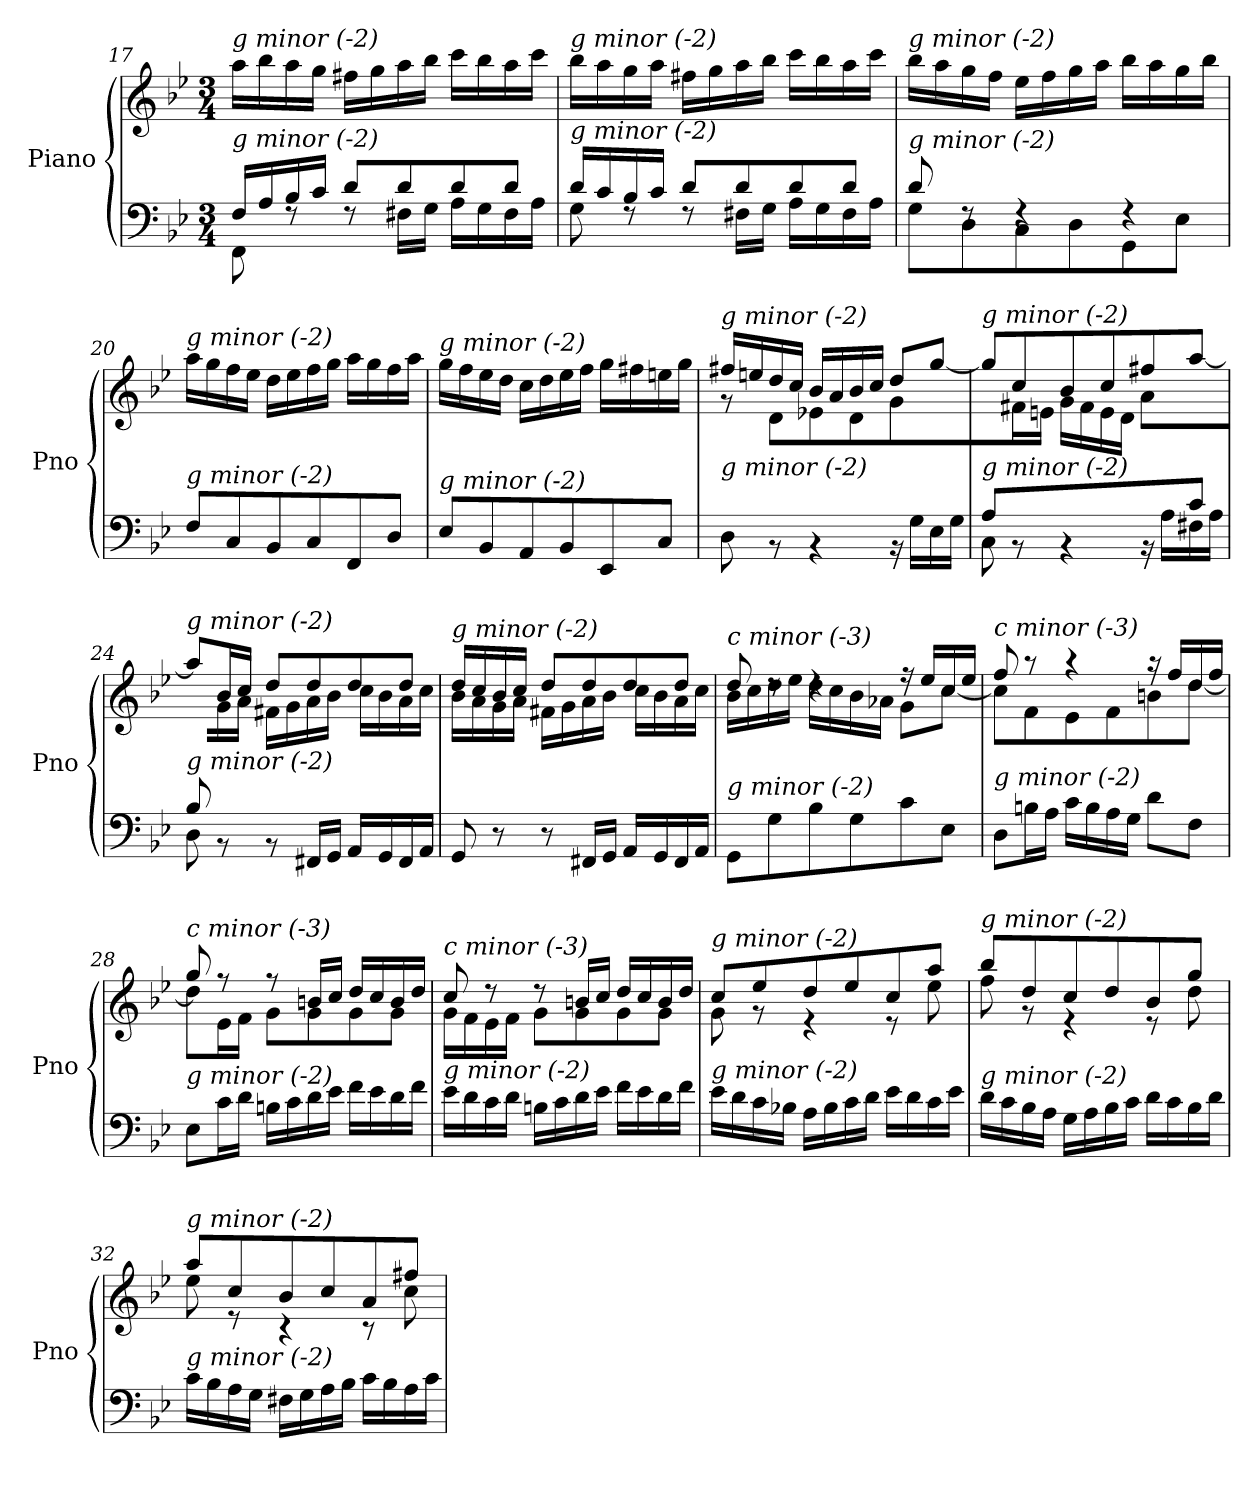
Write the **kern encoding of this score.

**kern	**kern
*part1	*part1
*staff2	*staff1
*I"Piano	*
*I'Pno	*
!!LO:LB:g=z
*clefF4	*clefG2
*k[b-e-]	*k[b-e-]
*M3/4	*M3/4
=17	=17
*^	*
!	!	!LO:TX:i:t=g minor (-2)
!LO:TX:i:t=g minor (-2)	!	!
16F/LL	8FF\	16aa\LL
16A/	.	16bb-\
16B-/	8rF	16aa\
16c/JJ	.	16gg\JJ
8d/L	8rF	16ff#X\LL
.	.	16gg\
8d/	16F#X\LL	16aa\
.	16G\JJ	16bb-\JJ
8d/	16A\LL	16ccc\LL
.	16G\	16bb-\
8d/J	16F#\	16aa\
.	16A\JJ	16ccc\JJ
=18	=18	=18
!	!	!LO:TX:i:t=g minor (-2)
!LO:TX:i:t=g minor (-2)	!	!
16d/LL	8G\	16bb-\LL
16c/	.	16aa\
16B-/	8rF	16gg\
16c/JJ	.	16aa\JJ
8d/L	8rF	16ff#X\LL
.	.	16gg\
8d/	16F#X\LL	16aa\
.	16G\JJ	16bb-\JJ
8d/	16A\LL	16ccc\LL
.	16G\	16bb-\
8d/J	16F#\	16aa\
.	16A\JJ	16ccc\JJ
=19	=19	=19
!	!	!LO:TX:i:t=g minor (-2)
!LO:TX:i:t=g minor (-2)	!	!
8d/	8G\L	16bb-\LL
.	.	16aa\
8rF	8D\	16gg\
.	.	16ff\JJ
4rF	8C\	16ee-\LL
.	.	16ff\
.	8D\	16gg\
.	.	16aa\JJ
4rF	8GG\	16bb-\LL
.	.	16aa\
.	8E-\J	16gg\
.	.	16bb-\JJ
*v	*v	*
!!LO:PB:g=z
=20	=20
!	!LO:TX:i:t=g minor (-2)
!LO:TX:i:t=g minor (-2)	!
8F/L	16aa\LL
.	16gg\
8C/	16ff\
.	16ee-\JJ
8BB-/	16dd\LL
.	16ee-\
8C/	16ff\
.	16gg\JJ
8FF/	16aa\LL
.	16gg\
8D/J	16ff\
.	16aa\JJ
!!LO:LB:g=z
=21	=21
!	!LO:TX:i:t=g minor (-2)
!LO:TX:i:t=g minor (-2)	!
8E-/L	16gg\LL
.	16ff\
8BB-/	16ee-\
.	16dd\JJ
8AA/	16cc\LL
.	16dd\
8BB-/	16ee-\
.	16ff\JJ
8EE-/	16gg\LL
.	16ff#X\
8C/J	16een\
.	16gg\JJ
=22	=22
*^	*^
!	!	!LO:TX:i:t=g minor (-2)	!
!LO:TX:i:t=g minor (-2)	!	!	!
2ryy	8D\	16ff#X/LL	8rg
.	.	16een/	.
.	8rBB	16dd/	8d\L
.	.	16cc/JJ	.
.	4rBB	16b-/LL	8e-X\
.	.	16a/	.
.	.	16b-/	8d\
.	.	16cc/JJ	.
8ryy	16rBB	8dd/L	8g\
.	16G\LL	.	.
8B-/J	16E-\	[8gg/J	8ryy
.	16G\JJ	.	.
=23	=23	=23	=23
!	!	!LO:TX:i:t=g minor (-2)	!
!LO:TX:i:t=g minor (-2)	!	!	!
8A/L	8C\	8gg/L]	8ryy
2ryy	8rBB	8cc/	16f#X\L
.	.	.	16en\JJ
.	4rBB	8b-/	16g\LL
.	.	.	16f#\
.	.	8cc/	16e\
.	.	.	16d\JJ
.	16rBB	8ff#X/	8a\L
.	16A\LL	.	.
8c/J	16F#X\	[8aa/J	8ryy
.	16A\JJ	.	.
!!LO:LB:g=z	!!
=24	=24	=24	=24
!	!	!LO:TX:i:t=g minor (-2)	!
!LO:TX:i:t=g minor (-2)	!	!	!
8B-/L	8D\	8aa/L]	8ryy
2ryy	8rBB	16b-/L	16g\L
.	.	16cc/JJ	16a\JJ
.	8rBB	8dd/L	16f#X\LL
.	.	.	16g\
.	16FF#X/LL	8dd/	16a\
.	16GG/JJ	.	16b-\JJ
.	16AA/LL	8dd/	16cc\LL
.	16GG/	.	16b-\
8ryy	16FF#/	8dd/J	16a\
.	16AA/JJ	.	16cc\JJ
!!LO:LB:g=z	!!
=25	=25	=25	=25
!	!	!LO:TX:i:t=g minor (-2)	!
!LO:TX:i:t=g minor (-2)	!	!	!
*v	*v	*	*
8GG/	16dd/LL	16b-\LL
.	16cc/	16a\
8r	16b-/	16g\
.	16cc/JJ	16a\JJ
8r	8dd/L	16f#X\LL
.	.	16g\
16FF#X/LL	8dd/	16a\
16GG/JJ	.	16b-\JJ
16AA/LL	8dd/	16cc\LL
16GG/	.	16b-\
16FF#/	8dd/J	16a\
16AA/JJ	.	16cc\JJ
=26	=26	=26
!	!LO:TX:i:t=c minor (-3)	!
!LO:TX:i:t=g minor (-2)	!	!
8GG\L	8dd/	16b-\LL
.	.	16cc\
8G\	8rdd	16dd\
.	.	16ee-\JJ
8B-\	4rdd	16dd\LL
.	.	16cc\
8G\	.	16b-\
.	.	16a-X\JJ
8c\	16r	8g\L
.	16ee-/LL	.
8E-\J	16cc/	[8cc\J
.	16ee-/JJ	.
=27	=27	=27
!	!LO:TX:i:t=c minor (-3)	!
!LO:TX:i:t=g minor (-2)	!	!
8D\L	8ff/	8cc\L]
16Bn\L	8r	8f\
16A\JJ	.	.
16c\LL	4r	8e-\
16B\	.	.
16A\	.	8f\
16G\JJ	.	.
8d\L	16r	8bn\
.	16ff/LL	.
8F\J	16dd/	[8dd\J
.	16ff/JJ	.
!!LO:LB:g=z	!!
=28	=28	=28
!	!LO:TX:i:t=c minor (-3)	!
!LO:TX:i:t=g minor (-2)	!	!
8E-\L	8gg/	8dd\L]
16c\L	8r	16e-\L
16d\JJ	.	16f\JJ
16Bn\LL	8r	8g\L
16c\	.	.
16d\	16bn/LL	8g\
16e-\JJ	16cc/JJ	.
16f\LL	16dd/LL	8g\
16e-\	16cc/	.
16d\	16b/	8g\J
16f\JJ	16dd/JJ	.
!!LO:LB:g=z	!!
=29	=29	=29
!	!LO:TX:i:t=c minor (-3)	!
!LO:TX:i:t=g minor (-2)	!	!
16e-\LL	8cc/	16g\LL
16d\	.	16f\
16c\	8r	16e-\
16d\JJ	.	16f\JJ
16Bn\LL	8r	8g\L
16c\	.	.
16d\	16bn/LL	8g\
16e-\JJ	16cc/JJ	.
16f\LL	16dd/LL	8g\
16e-\	16cc/	.
16d\	16b/	8g\J
16f\JJ	16dd/JJ	.
=30	=30	=30
!	!LO:TX:i:t=g minor (-2)	!
!LO:TX:i:t=g minor (-2)	!	!
16e-\LL	8cc/L	8g\
16d\	.	.
16c\	8ee-/	8r
16B-X\JJ	.	.
16A\LL	8dd/	4r
16B-\	.	.
16c\	8ee-/	.
16d\JJ	.	.
16e-\LL	8cc/	8r
16d\	.	.
16c\	8aa/J	8ee-\
16e-\JJ	.	.
=31	=31	=31
!	!LO:TX:i:t=g minor (-2)	!
!LO:TX:i:t=g minor (-2)	!	!
16d\LL	8bb-/L	8ff\
16c\	.	.
16B-\	8dd/	8r
16A\JJ	.	.
16G\LL	8cc/	4r
16A\	.	.
16B-\	8dd/	.
16c\JJ	.	.
16d\LL	8b-/	8r
16c\	.	.
16B-\	8gg/J	8dd\
16d\JJ	.	.
!!LO:PB:g=z	!!
=32	=32	=32
!	!LO:TX:i:t=g minor (-2)	!
!LO:TX:i:t=g minor (-2)	!	!
16c\LL	8aa/L	8ee-\
16B-\	.	.
16A\	8cc/	8r
16G\JJ	.	.
16F#X\LL	8b-/	4r
16G\	.	.
16A\	8cc/	.
16B-\JJ	.	.
16c\LL	8a/	8r
16B-\	.	.
16A\	8ff#X/J	8cc\
16c\JJ	.	.
*	*v	*v
=	=
*-	*-
